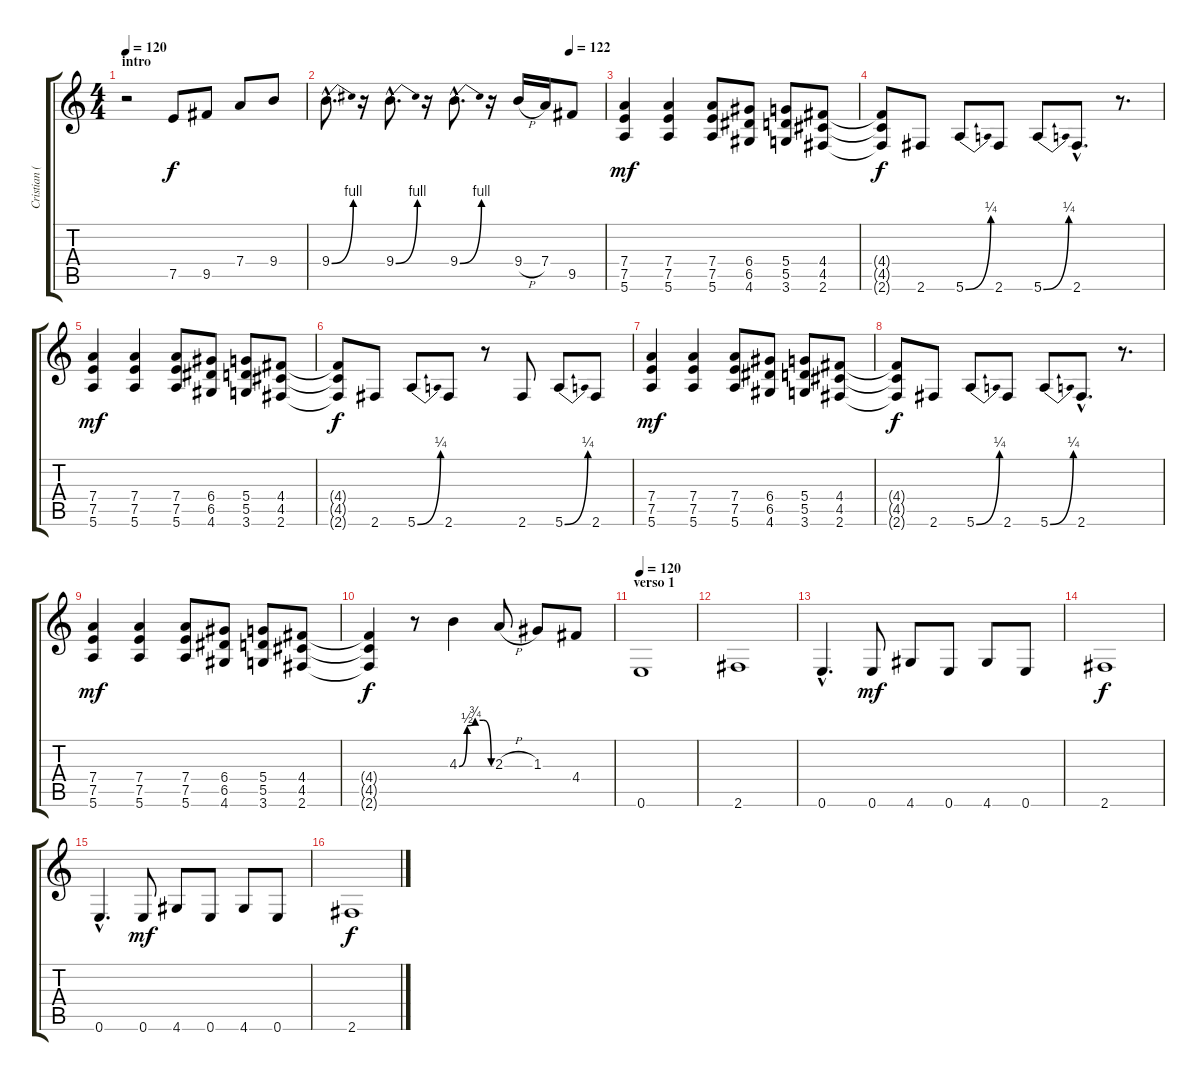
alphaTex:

\track ("Cristian (guitarra)" "Cristian (") {instrument overdrivenguitar}
\staff {score tabs}
\tuning (E4 B3 G3 D3 A2 E2) {hide}
\ts (4 4)
\section ("" "intro")
\tempo 120
\clef g2
\ks c
r.2{dy f instrument overdrivenguitar} 7.5.8 9.5.8 7.4.8 9.4.8 |
\tempo (122 0.875)
9.4{be (bend 0 0 60 4) hac}.8{d} r.16 9.4{be (bend 0 0 60 4) hac}.8{d} r.16 9.4{be (bend 0 0 60 4) hac}.8{d} r.16 9.4{h}.16 7.4.16 9.5.8 |
(7.4 7.5 5.6).4{dy mf} (7.4 7.5 5.6).4 (7.4 7.5 5.6).8 (6.4 6.5 4.6).8 (5.4 5.5 3.6).8 (4.4 4.5 2.6).8 |
(4.4{t} 4.5{t} 2.6{t}).8{dy f} 2.6.8 5.6{be (bend 0 0 60 1)}.8 2.6.8 5.6{be (bend 0 0 60 1)}.8 2.6{hac}.8{d} r.8{d} |
(7.4 7.5 5.6).4{dy mf} (7.4 7.5 5.6).4 (7.4 7.5 5.6).8 (6.4 6.5 4.6).8 (5.4 5.5 3.6).8 (4.4 4.5 2.6).8 |
(4.4{t} 4.5{t} 2.6{t}).8{dy f} 2.6.8 5.6{be (bend 0 0 60 1)}.8 2.6.8 r.8 2.6.8 5.6{be (bend 0 0 60 1)}.8 2.6.8 |
(7.4 7.5 5.6).4{dy mf} (7.4 7.5 5.6).4 (7.4 7.5 5.6).8 (6.4 6.5 4.6).8 (5.4 5.5 3.6).8 (4.4 4.5 2.6).8 |
(4.4{t} 4.5{t} 2.6{t}).8{dy f} 2.6.8 5.6{be (bend 0 0 60 1)}.8 2.6.8 5.6{be (bend 0 0 60 1)}.8 2.6{hac}.8{d} r.8{d} |
(7.4 7.5 5.6).4{dy mf} (7.4 7.5 5.6).4 (7.4 7.5 5.6).8 (6.4 6.5 4.6).8 (5.4 5.5 3.6).8 (4.4 4.5 2.6).8 |
(4.4{t} 4.5{t} 2.6{t}).4{dy f} r.8 4.3{be (custom 0 0 15 2 30 3 45 3 60 0)}.4 2.3{h}.8 1.3.8 4.4.8 |
\section ("" "verso 1")
\tempo 120
0.6.1 |
2.6.1 |
0.6{hac}.4{d} 0.6.8{dy mf} 4.6.8 0.6.8 4.6.8 0.6.8 |
2.6.1{dy f} |
0.6{hac}.4{d} 0.6.8{dy mf} 4.6.8 0.6.8 4.6.8 0.6.8 |
2.6.1{dy f}
